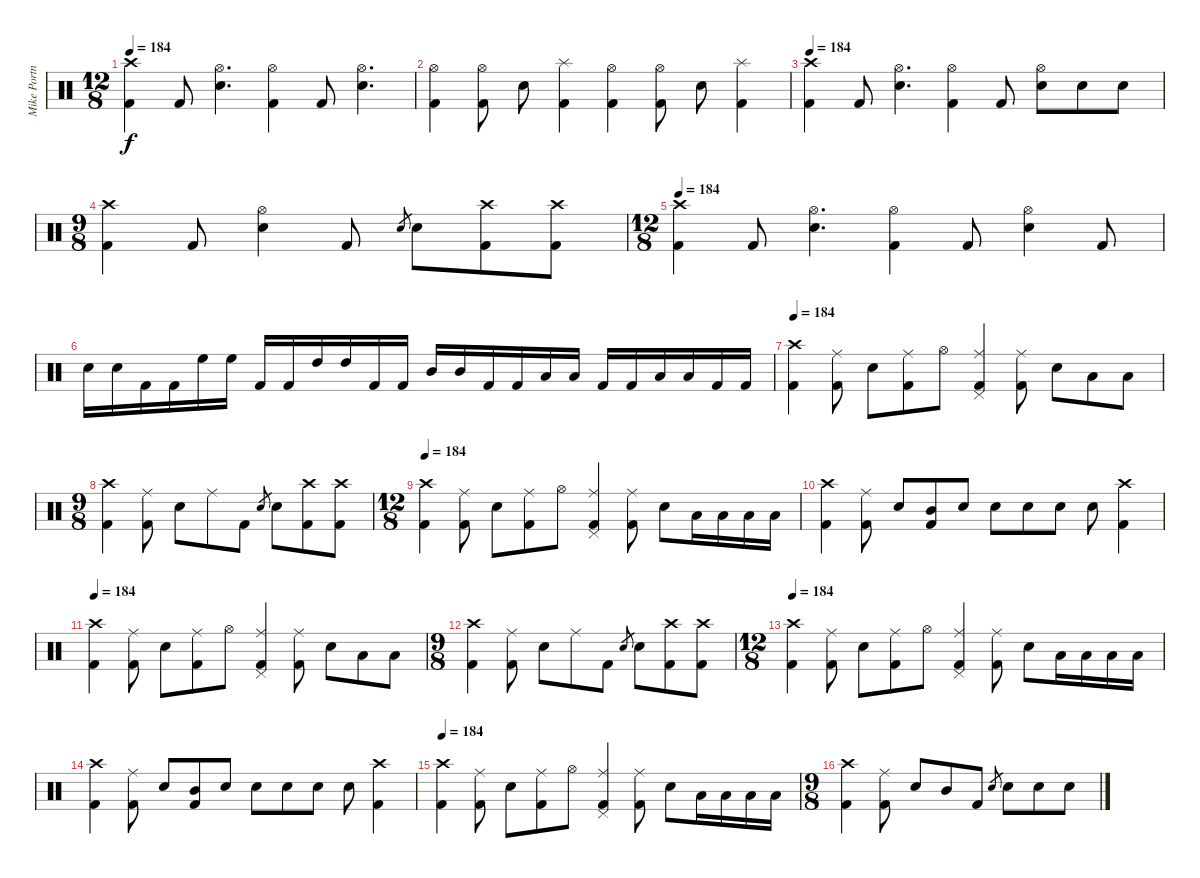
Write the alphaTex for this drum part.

\track ("Mike Portnoy" "Mike Portn") {instrument percussion}
\staff {score}
\articulation defaults
\ts (12 8)
\tempo 184
\clef neutral
\ks c
("Crash high (hit)" "Kick (hit) 2").4{dy f} "Kick (hit) 2".8 ("Hi-Hat (open)" "Snare (hit) 2").4{d} ("Hi-Hat (open)" "Kick (hit) 2").4 "Kick (hit) 2".8 ("Hi-Hat (open)" "Snare (hit) 2").4{d} |
("Hi-Hat (open)" "Kick (hit) 2").4 ("Hi-Hat (open)" "Kick (hit) 2").8 "Snare (hit) 2".8 ("Splash (hit)" "Kick (hit) 2").4 ("Hi-Hat (open)" "Kick (hit) 2").4 ("Hi-Hat (open)" "Kick (hit) 2").8 "Snare (hit) 2".8 ("Splash (hit)" "Kick (hit) 2").4 |
\tempo 184
("Crash high (hit)" "Kick (hit) 2").4{volume 14} "Kick (hit) 2".8 ("Hi-Hat (open)" "Snare (hit) 2").4{d} ("Hi-Hat (open)" "Kick (hit) 2").4 "Kick (hit) 2".8 ("Hi-Hat (open)" "Snare (hit) 2").8 "Snare (hit) 2".8 "Snare (hit) 2".8 |
\ts (9 8)
("Crash high (hit)" "Kick (hit) 2").4 "Kick (hit) 2".8 ("Hi-Hat (open)" "Snare (hit) 2").4 "Kick (hit) 2".8 "Snare (hit) 2".8{gr} "Snare (hit) 2".8 ("Crash high (hit)" "Kick (hit) 2").8 ("Crash high (hit)" "Kick (hit) 2").8 |
\ts (12 8)
\tempo 184
("Crash high (hit)" "Kick (hit) 2").4 "Kick (hit) 2".8 ("Hi-Hat (open)" "Snare (hit) 2").4{d} ("Hi-Hat (open)" "Kick (hit) 2").4 "Kick (hit) 2".8 ("Hi-Hat (open)" "Snare (hit) 2").4 "Kick (hit) 2".8 |
"Snare (hit) 2".16 "Snare (hit) 2".16 "Kick (hit) 2".16 "Kick (hit) 2".16 "High Floor Tom (hit)".16 "High Floor Tom (hit)".16 "Kick (hit) 2".16 "Kick (hit) 2".16 "High Tom (hit)".16 "High Tom (hit)".16 "Kick (hit) 2".16 "Kick (hit) 2".16 "Mid Tom (hit)".16 "Mid Tom (hit)".16 "Kick (hit) 2".16 "Kick (hit) 2".16 "Low Tom (hit)".16 "Low Tom (hit)".16 "Kick (hit) 2".16 "Kick (hit) 2".16 "Low Tom (hit)".16 "Low Tom (hit)".16 "Kick (hit) 2".16 "Kick (hit) 2".16 |
\tempo 184
("Crash high (hit)" "Kick (hit) 2").4 ("Ride (middle)" "Kick (hit) 2").8 "Snare (hit) 2".8 ("Ride (middle)" "Kick (hit) 2").8 "Hi-Hat (open)".8 ("Ride (middle)" "Pedal Hi-Hat (hit)" "Kick (hit) 2").4 ("Ride (middle)" "Kick (hit) 2").8 "Snare (hit) 2".8 "Low Tom (hit)".8 "Low Tom (hit)".8 |
\ts (9 8)
("Crash high (hit)" "Kick (hit) 2").4 ("Ride (middle)" "Kick (hit) 2").8 "Snare (hit) 2".8 "Ride (middle)".8 "Kick (hit) 2".8 "Snare (hit) 2".8{gr} "Snare (hit) 2".8 ("Crash high (hit)" "Kick (hit) 2").8 ("Crash high (hit)" "Kick (hit) 2").8 |
\ts (12 8)
\tempo 184
("Crash high (hit)" "Kick (hit) 2").4 ("Ride (middle)" "Kick (hit) 2").8 "Snare (hit) 2".8 ("Ride (middle)" "Kick (hit) 2").8 "Hi-Hat (open)".8 ("Ride (middle)" "Pedal Hi-Hat (hit)" "Kick (hit) 2").4 ("Ride (middle)" "Kick (hit) 2").8 "Snare (hit) 2".8 "Low Tom (hit)".16 "Low Tom (hit)".16 "Low Tom (hit)".16 "Low Tom (hit)".16 |
("Crash high (hit)" "Kick (hit) 2").4 ("Ride (middle)" "Kick (hit) 2").8 "Snare (hit) 2".8 ("Mid Tom (hit)" "Kick (hit) 2").8 "Snare (hit) 2".8 "Snare (hit) 2".8 "Snare (hit) 2".8 "Snare (hit) 2".8 "Snare (hit) 2".8 ("Crash high (hit)" "Kick (hit) 2").4 |
\tempo 184
("Crash high (hit)" "Kick (hit) 2").4 ("Ride (middle)" "Kick (hit) 2").8 "Snare (hit) 2".8 ("Ride (middle)" "Kick (hit) 2").8 "Hi-Hat (open)".8 ("Ride (middle)" "Pedal Hi-Hat (hit)" "Kick (hit) 2").4 ("Ride (middle)" "Kick (hit) 2").8 "Snare (hit) 2".8 "Low Tom (hit)".8 "Low Tom (hit)".8 |
\ts (9 8)
("Crash high (hit)" "Kick (hit) 2").4 ("Ride (middle)" "Kick (hit) 2").8 "Snare (hit) 2".8 "Ride (middle)".8 "Kick (hit) 2".8 "Snare (hit) 2".8{gr} "Snare (hit) 2".8 ("Crash high (hit)" "Kick (hit) 2").8 ("Crash high (hit)" "Kick (hit) 2").8 |
\ts (12 8)
\tempo 184
("Crash high (hit)" "Kick (hit) 2").4 ("Ride (middle)" "Kick (hit) 2").8 "Snare (hit) 2".8 ("Ride (middle)" "Kick (hit) 2").8 "Hi-Hat (open)".8 ("Ride (middle)" "Pedal Hi-Hat (hit)" "Kick (hit) 2").4 ("Ride (middle)" "Kick (hit) 2").8 "Snare (hit) 2".8 "Low Tom (hit)".16 "Low Tom (hit)".16 "Low Tom (hit)".16 "Low Tom (hit)".16 |
("Crash high (hit)" "Kick (hit) 2").4 ("Ride (middle)" "Kick (hit) 2").8 "Snare (hit) 2".8 ("Mid Tom (hit)" "Kick (hit) 2").8 "Snare (hit) 2".8 "Snare (hit) 2".8 "Snare (hit) 2".8 "Snare (hit) 2".8 "Snare (hit) 2".8 ("Crash high (hit)" "Kick (hit) 2").4 |
\tempo 184
("Crash high (hit)" "Kick (hit) 2").4 ("Ride (middle)" "Kick (hit) 2").8 "Snare (hit) 2".8 ("Ride (middle)" "Kick (hit) 2").8 "Hi-Hat (open)".8 ("Ride (middle)" "Pedal Hi-Hat (hit)" "Kick (hit) 2").4 ("Ride (middle)" "Kick (hit) 2").8 "Snare (hit) 2".8 "Low Tom (hit)".16 "Low Tom (hit)".16 "Low Tom (hit)".16 "Low Tom (hit)".16 |
\ts (9 8)
("Crash high (hit)" "Kick (hit) 2").4 ("Ride (middle)" "Kick (hit) 2").8 "Snare (hit) 2".8 "Mid Tom (hit)".8 "Kick (hit) 2".8 "Snare (hit) 2".8{gr} "Snare (hit) 2".8 "Snare (hit) 2".8 "Snare (hit) 2".8
